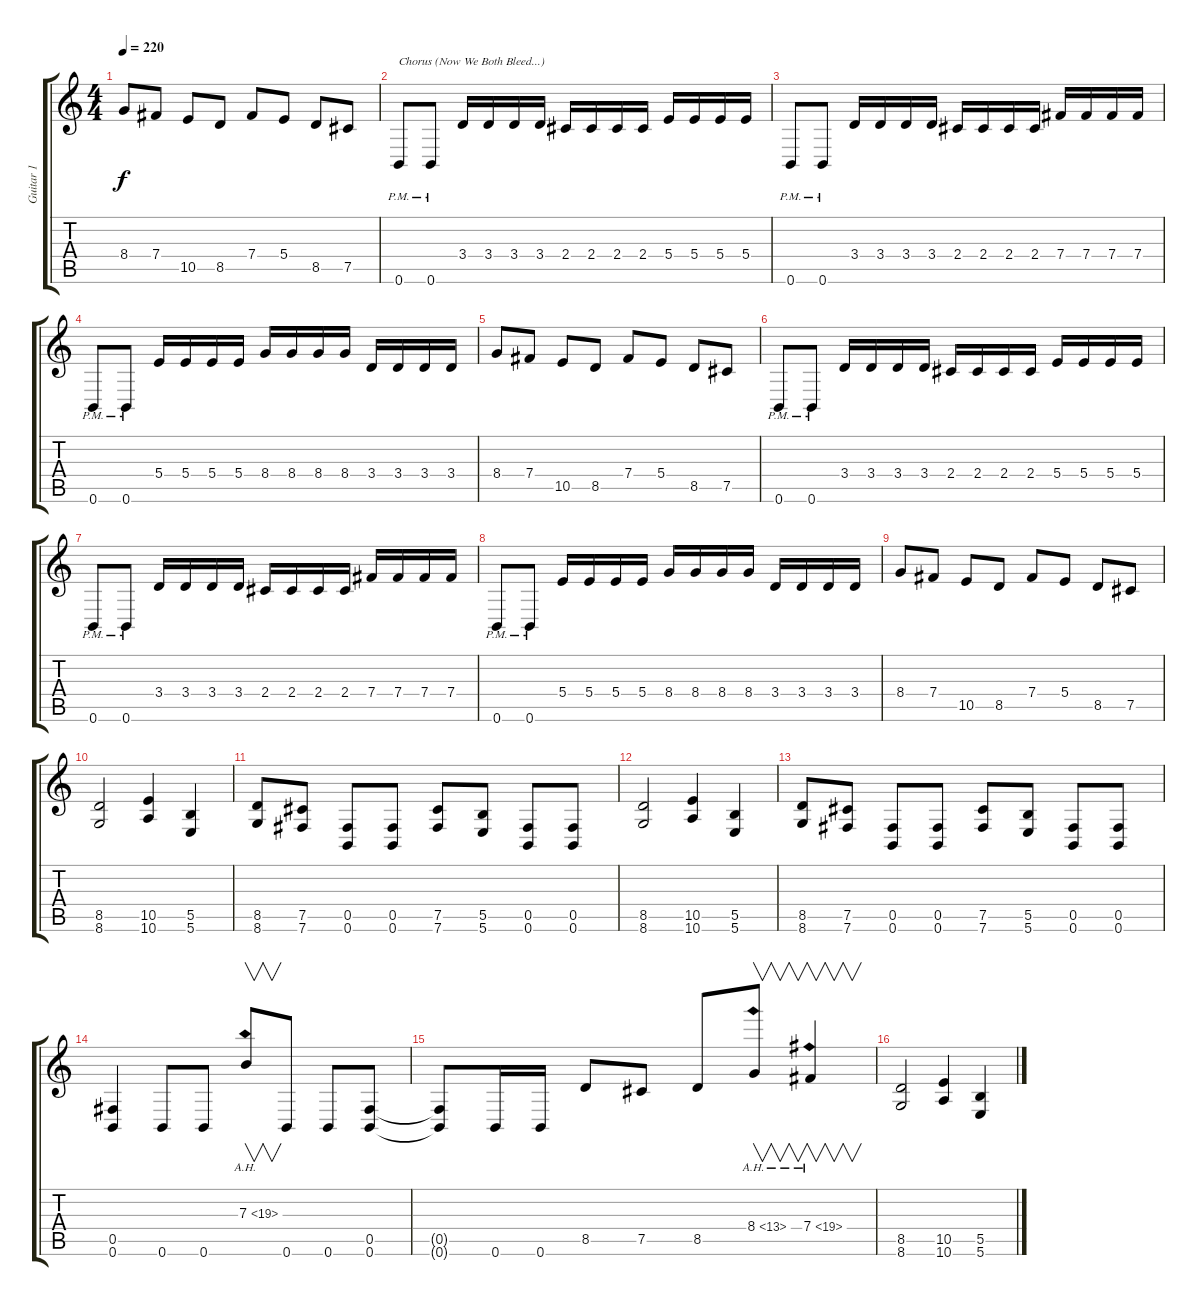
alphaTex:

\track ("Guitar 1" "Guitar 1") {instrument distortionguitar}
\staff {score tabs}
\tuning (Db4 Ab3 E3 B2 Gb2 B1) {hide}
\ts (4 4)
\tempo 220
\clef g2
\ks c
8.4.8{dy f instrument distortionguitar} 7.4.8 10.5.8 8.5.8 7.4.8 5.4.8 8.5.8 7.5.8 |
0.6{pm}.8{txt "Chorus (Now We Both Bleed...)"} 0.6{pm}.8 3.4.16 3.4.16 3.4.16 3.4.16 2.4.16 2.4.16 2.4.16 2.4.16 5.4.16 5.4.16 5.4.16 5.4.16 |
0.6{pm}.8 0.6{pm}.8 3.4.16 3.4.16 3.4.16 3.4.16 2.4.16 2.4.16 2.4.16 2.4.16 7.4.16 7.4.16 7.4.16 7.4.16 |
0.6{pm}.8 0.6{pm}.8 5.4.16 5.4.16 5.4.16 5.4.16 8.4.16 8.4.16 8.4.16 8.4.16 3.4.16 3.4.16 3.4.16 3.4.16 |
8.4.8{instrument distortionguitar} 7.4.8 10.5.8 8.5.8 7.4.8 5.4.8 8.5.8 7.5.8 |
0.6{pm}.8 0.6{pm}.8 3.4.16 3.4.16 3.4.16 3.4.16 2.4.16 2.4.16 2.4.16 2.4.16 5.4.16 5.4.16 5.4.16 5.4.16 |
0.6{pm}.8 0.6{pm}.8 3.4.16 3.4.16 3.4.16 3.4.16 2.4.16 2.4.16 2.4.16 2.4.16 7.4.16 7.4.16 7.4.16 7.4.16 |
0.6{pm}.8 0.6{pm}.8 5.4.16 5.4.16 5.4.16 5.4.16 8.4.16 8.4.16 8.4.16 8.4.16 3.4.16 3.4.16 3.4.16 3.4.16 |
8.4.8{instrument distortionguitar} 7.4.8 10.5.8 8.5.8 7.4.8 5.4.8 8.5.8 7.5.8 |
(8.5 8.6).2 (10.5 10.6).4 (5.5 5.6).4 |
(8.5 8.6).8 (7.5 7.6).8 (0.5 0.6).8 (0.5 0.6).8 (7.5 7.6).8 (5.5 5.6).8 (0.5 0.6).8 (0.5 0.6).8 |
(8.5 8.6).2 (10.5 10.6).4 (5.5 5.6).4 |
(8.5 8.6).8 (7.5 7.6).8 (0.5 0.6).8 (0.5 0.6).8 (7.5 7.6).8 (5.5 5.6).8 (0.5 0.6).8 (0.5 0.6).8 |
(0.5 0.6).4 0.6.8 0.6.8 7.3{ah 12}.8{v instrument guitarharmonics} 0.6.8{instrument distortionguitar} 0.6.8 (0.5 0.6).8 |
(0.5{t} 0.6{t}).8 0.6.16 0.6.16 8.5.8 7.5.8 8.5.8 8.4{ah 5}.8{v instrument guitarharmonics} 7.4{ah 12}.4{v} |
(8.5 8.6).2{instrument distortionguitar} (10.5 10.6).4 (5.5 5.6).4
